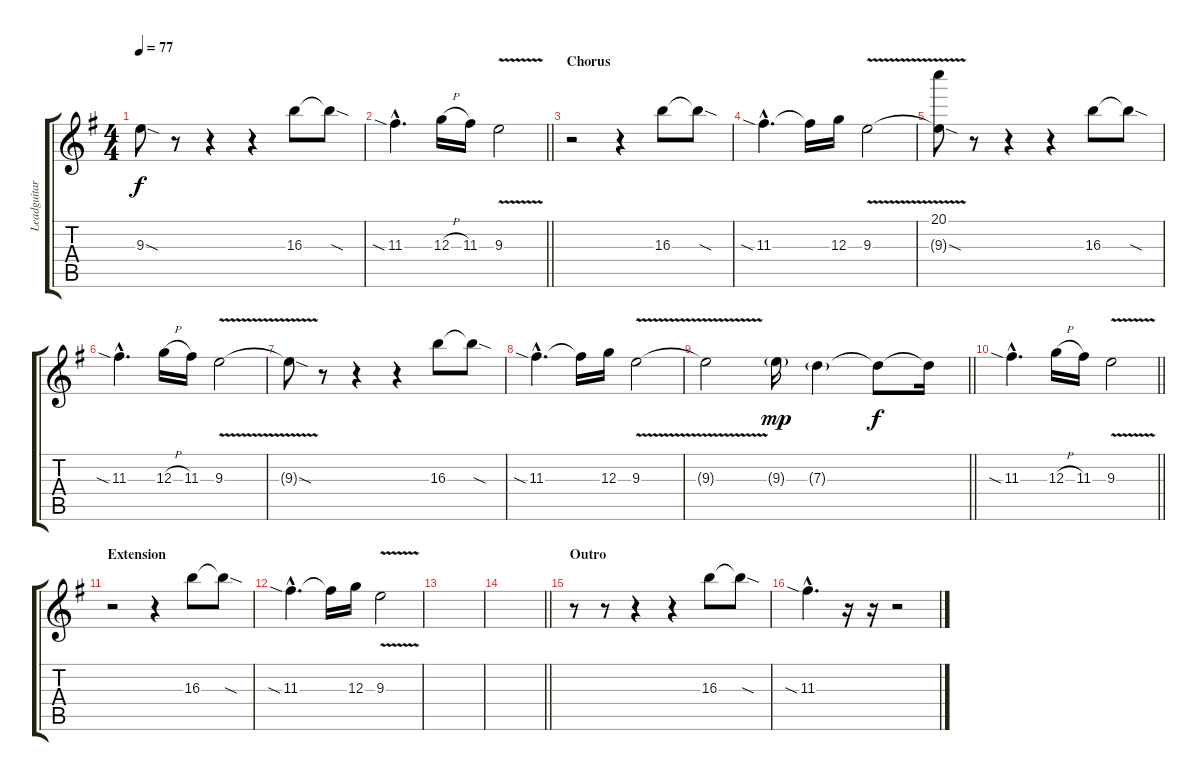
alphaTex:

\track ("Leadguitar" "Leadguitar") {instrument distortionguitar}
\staff {score tabs}
\tuning (E4 B3 G3 D3 A2 E2) {hide}
\ts (4 4)
\tempo 77
\clef g2
\ks eminor
9.3{sod t}.8{dy f} r.8 r.4 r.4 16.3.8 16.3{sod t}.8 |
\barLineRight lightlight
11.3{sia hac}.4{d} 12.3{h}.16 11.3.16 9.3{v}.2 |
\section ("" "Chorus")
r.2 r.4 16.3.8{volume 5} 16.3{sod t}.8 |
11.3{sia hac}.4{d} 11.3{t}.16 12.3.16 9.3{v}.2 |
(20.1 9.3{sod t}).8 r.8 r.4 r.4 16.3.8 16.3{sod t}.8 |
11.3{sia hac}.4{d} 12.3{h}.16 11.3.16 9.3{v}.2 |
9.3{sod t}.8 r.8 r.4 r.4 16.3.8 16.3{sod t}.8 |
11.3{sia hac}.4{d} 11.3{t}.16 12.3.16 9.3{v}.2 |
\barLineRight lightlight
9.3{t}.2 9.3{g}.16{dy mp} 7.3{g}.4 7.3{t}.8{dy f} 7.3{t}.16 |
\section ("" "")
\barLineRight lightlight
11.3{sia hac}.4{d} 12.3{h}.16 11.3.16 9.3{v}.2 |
\section ("" "Extension")
r.2 r.4 16.3.8{volume 5} 16.3{sod t}.8 |
11.3{sia hac}.4{d} 11.3{t}.16 12.3.16 9.3{v}.2 |
|
\barLineRight lightlight
|
\section ("" "Outro")
r.8{instrument electricguitarjazz} r.8 r.4 r.4 16.3.8 16.3{sod t}.8 |
11.3{sia hac}.4{d} r.16 r.16 r.2
